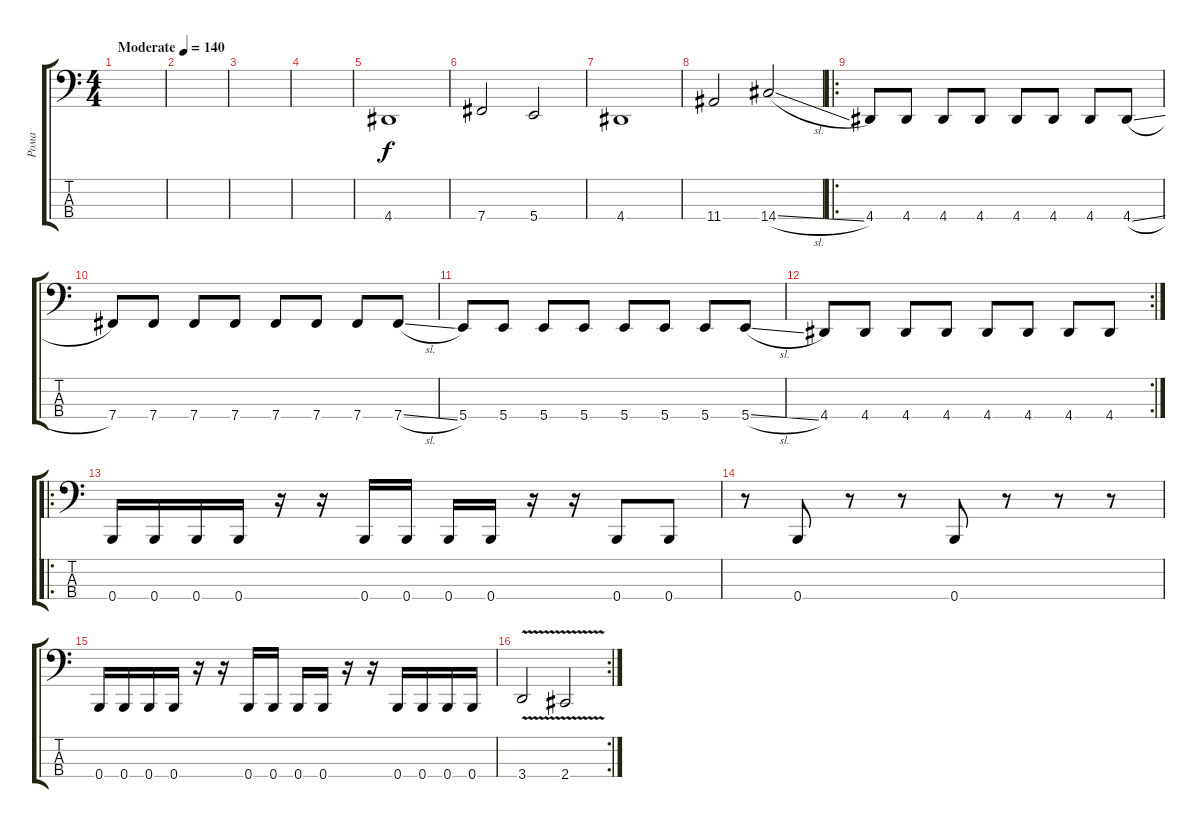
\track ("Рома" "Рома") {instrument electricbassfinger}
\staff {score tabs}
\tuning (E2 B1 Gb1 B0) {hide}
\ts (4 4)
\tempo (140 "Moderate")
\clef f4
\ks c
|
|
|
|
4.4.1 |
7.4.2 5.4.2 |
4.4.1 |
11.4.2 14.4{sl}.2 |
\ro
4.4.8 4.4.8 4.4.8 4.4.8 4.4.8 4.4.8 4.4.8 4.4{sl}.8 |
7.4.8 7.4.8 7.4.8 7.4.8 7.4.8 7.4.8 7.4.8 7.4{sl}.8 |
5.4.8 5.4.8 5.4.8 5.4.8 5.4.8 5.4.8 5.4.8 5.4{sl}.8 |
\rc 2
4.4.8 4.4.8 4.4.8 4.4.8 4.4.8 4.4.8 4.4.8 4.4.8 |
\ro
0.4.16 0.4.16 0.4.16 0.4.16 r.16 r.16 0.4.16 0.4.16 0.4.16 0.4.16 r.16 r.16 0.4.8 0.4.8 |
r.8 0.4.8 r.8 r.8 0.4.8 r.8 r.8 r.8 |
0.4.16 0.4.16 0.4.16 0.4.16 r.16 r.16 0.4.16 0.4.16 0.4.16 0.4.16 r.16 r.16 0.4.16 0.4.16 0.4.16 0.4.16 |
\rc 2
3.4{v}.2 2.4{v}.2
